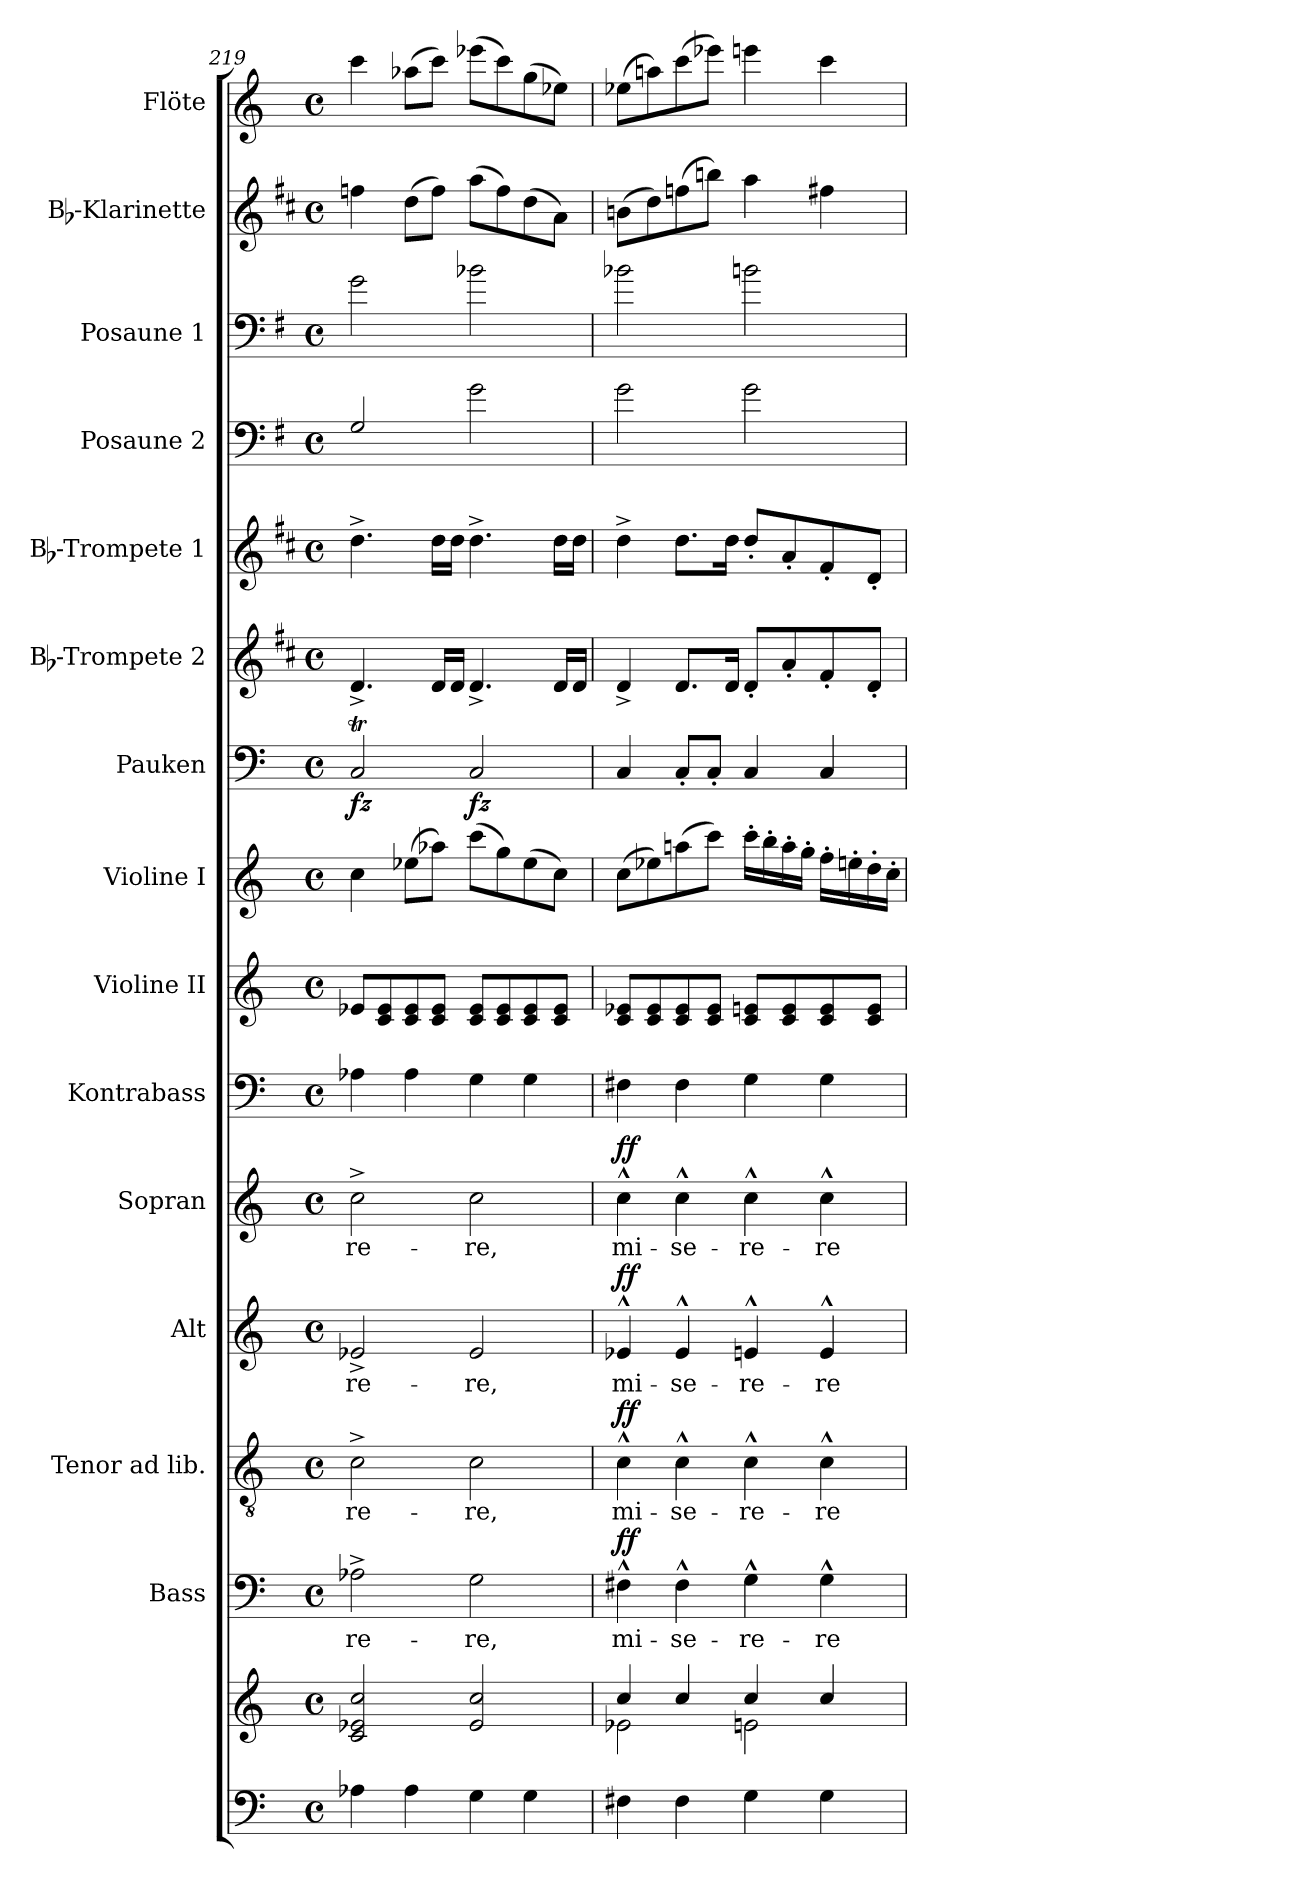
**kern	**kern	**kern	**text	**dynam	**kern	**text	**dynam	**kern	**text	**dynam	**kern	**text	**dynam	**kern	**kern	**kern	**kern	**dynam	**kern	**kern	**kern	**kern	**kern	**kern
*part15	*part15	*part14	*part14	*part14	*part13	*part13	*part13	*part12	*part12	*part12	*part11	*part11	*part11	*part10	*part9	*part8	*part7	*part7	*part6	*part5	*part4	*part3	*part2	*part1
*staff16	*staff15	*staff14	*staff14	*staff14	*staff13	*staff13	*staff13	*staff12	*staff12	*staff12	*staff11	*staff11	*staff11	*staff10	*staff9	*staff8	*staff7	*staff7	*staff6	*staff5	*staff4	*staff3	*staff2	*staff1
*	*	*I"Bass	*	*	*I"Tenor ad lib.	*	*	*I"Alt	*	*	*I"Sopran	*	*	*I"Kontrabass	*I"Violine II	*I"Violine I	*I"Pauken	*	*I"Bb-Trompete 2	*I"Bb-Trompete 1	*I"Posaune 2	*I"Posaune 1	*I"Bb-Klarinette	*I"Flöte
*	*	*I'B.	*	*	*I'T.	*	*	*I'A.	*	*	*I'S.	*	*	*I'Kb.	*I'Vl. II	*I'Vl. I	*I'Pk.	*	*I'Bb Trp. 2	*I'Bb Trp. 1	*I'Pos. 2	*I'Pos. 1	*I'Bb Kl.	*I'Fl.
*clefF4	*clefG2	*clefF4	*	*	*clefGv2	*	*	*clefG2	*	*	*clefG2	*	*	*clefF4	*clefG2	*clefG2	*clefF4	*	*clefG2	*clefG2	*clefF4	*clefF4	*clefG2	*clefG2
*	*	*	*	*	*	*	*	*	*	*	*	*	*	*ITrd7c12	*	*	*	*	*ITrd1c2	*ITrd1c2	*ITrd4c7	*ITrd4c7	*ITrd1c2	*
*k[]	*k[]	*k[]	*	*	*k[]	*	*	*k[]	*	*	*k[]	*	*	*k[]	*k[]	*k[]	*k[]	*	*k[]	*k[]	*k[]	*k[]	*k[]	*k[]
*C:	*C:	*C:	*	*	*C:	*	*	*C:	*	*	*C:	*	*	*C:	*C:	*C:	*C:	*	*C:	*C:	*C:	*C:	*C:	*C:
*M4/4	*M4/4	*M4/4	*	*	*M4/4	*	*	*M4/4	*	*	*M4/4	*	*	*M4/4	*M4/4	*M4/4	*M4/4	*	*M4/4	*M4/4	*M4/4	*M4/4	*M4/4	*M4/4
*met(c)	*met(c)	*met(c)	*	*	*met(c)	*	*	*met(c)	*	*	*met(c)	*	*	*met(c)	*met(c)	*met(c)	*met(c)	*	*met(c)	*met(c)	*met(c)	*met(c)	*met(c)	*met(c)
=219	=219	=219	=219	=219	=219	=219	=219	=219	=219	=219	=219	=219	=219	=219	=219	=219	=219	=219	=219	=219	=219	=219	=219	=219
!	!	!	!LO:LY:b	!	!	!LO:LY:b	!	!	!LO:LY:b	!	!	!LO:LY:b	!	!	!	!	!	!LO:DY:b	!	!	!	!	!	!
4A-X\	2c/ 2e-X/ 2cc/	2A-X^>\	-re-	.	2c^>\	-re-	.	2e-X^>/	-re-	.	2cc^>\	-re-	.	4AA-X\	8e-X/L	4cc\	2CT/	fz	4.c^</	4.cc^>\	2C/	2c\	4ee-X\	4ccc\
.	.	.	.	.	.	.	.	.	.	.	.	.	.	.	8c/ 8e-/	.	.	.	.	.	.	.	.	.
4A-\	.	.	.	.	.	.	.	.	.	.	.	.	.	4AA-\	8c/ 8e-/	(>8ee-X\L	.	.	.	.	.	.	(>8cc\L	(>8aa-X\L
.	.	.	.	.	.	.	.	.	.	.	.	.	.	.	8c/ 8e-/J	8aa-X\J)	.	.	16c/LL	16cc\LL	.	.	8ee-\J)	8ccc\J)
.	.	.	.	.	.	.	.	.	.	.	.	.	.	.	.	.	.	.	16c/JJ	16cc\JJ	.	.	.	.
!	!	!	!LO:LY:b	!	!	!LO:LY:b	!	!	!LO:LY:b	!	!	!LO:LY:b	!	!	!	!	!	!LO:DY:b	!	!	!	!	!	!
4G\	2e-/ 2cc/	2G\	-re,	.	2c\	-re,	.	2e-/	-re,	.	2cc\	-re,	.	4GG\	8c/ 8e-/L	(>8ccc\L	2CTTTT/	fz	4.c^</	4.cc^>\	2c\	2e-X\	(>8gg\L	(>8eee-X\L
.	.	.	.	.	.	.	.	.	.	.	.	.	.	.	8c/ 8e-/	8gg\)	.	.	.	.	.	.	8ee-\)	8ccc\)
4G\	.	.	.	.	.	.	.	.	.	.	.	.	.	4GG\	8c/ 8e-/	(>8ee-\	.	.	.	.	.	.	(>8cc\	(>8gg\
.	.	.	.	.	.	.	.	.	.	.	.	.	.	.	8c/ 8e-/J	8cc\J)	.	.	16c/LL	16cc\LL	.	.	8g\J)	8ee-X\J)
.	.	.	.	.	.	.	.	.	.	.	.	.	.	.	.	.	.	.	16c/JJ	16cc\JJ	.	.	.	.
=220	=220	=220	=220	=220	=220	=220	=220	=220	=220	=220	=220	=220	=220	=220	=220	=220	=220	=220	=220	=220	=220	=220	=220	=220
*	*^	*	*	*	*	*	*	*	*	*	*	*	*	*	*	*	*	*	*	*	*	*	*	*
!	!	!	!	!LO:LY:b	!LO:DY:a	!	!LO:LY:b	!LO:DY:a	!	!LO:LY:b	!LO:DY:a	!	!LO:LY:b	!LO:DY:a	!	!	!	!	!	!	!	!	!	!	!
4F#X\	4cc/	2e-X\	4F#X^^>\	mi-	ff	4c^^>\	mi-	ff	4e-X^^>/	mi-	ff	4cc^^>\	mi-	ff	4FF#X\	8c/ 8e-X/L	(>8cc\L	4C/	.	4c^</	4cc^>\	2c\	2e-X\	(>8an\L	(>8ee-X\L
.	.	.	.	.	.	.	.	.	.	.	.	.	.	.	.	8c/ 8e-/	8ee-X\)	.	.	.	.	.	.	8cc\)	8aan\)
!	!	!	!	!LO:LY:b	!	!	!LO:LY:b	!	!	!LO:LY:b	!	!	!LO:LY:b	!	!	!	!	!	!	!	!	!	!	!	!
4F#\	4cc/	.	4F#^^>\	-se-	.	4c^^>\	-se-	.	4e-^^>/	-se-	.	4cc^^>\	-se-	.	4FF#\	8c/ 8e-/	(>8aan\	8C'</L	.	8.c/L	8.cc\L	.	.	(>8ee-X\	(>8ccc\
.	.	.	.	.	.	.	.	.	.	.	.	.	.	.	.	8c/ 8e-/J	8ccc\J)	8C'</J	.	.	.	.	.	8aan\J)	8eee-X\J)
.	.	.	.	.	.	.	.	.	.	.	.	.	.	.	.	.	.	.	.	16c/Jk	16cc\Jk	.	.	.	.
!	!	!	!	!LO:LY:b	!	!	!LO:LY:b	!	!	!LO:LY:b	!	!	!LO:LY:b	!	!	!	!	!	!	!	!	!	!	!	!
4G\	4cc/	2en\	4G^^>\	-re-	.	4c^^>\	-re-	.	4en^^>/	-re-	.	4cc^^>\	-re-	.	4GG\	8c/ 8en/L	16ccc'>\LL	4C/	.	8c'</L	8cc'</L	2c\	2en\	4gg\	4eeen\
.	.	.	.	.	.	.	.	.	.	.	.	.	.	.	.	.	16bb'>\	.	.	.	.	.	.	.	.
.	.	.	.	.	.	.	.	.	.	.	.	.	.	.	.	8c/ 8e/	16aa'>\	.	.	8g'</	8g'</	.	.	.	.
.	.	.	.	.	.	.	.	.	.	.	.	.	.	.	.	.	16gg'>\JJ	.	.	.	.	.	.	.	.
!	!	!	!	!LO:LY:b	!	!	!LO:LY:b	!	!	!LO:LY:b	!	!	!LO:LY:b	!	!	!	!	!	!	!	!	!	!	!	!
4G\	4cc/	.	4G^^>\	-re	.	4c^^>\	-re	.	4e^^>/	-re	.	4cc^^>\	-re	.	4GG\	8c/ 8e/	16ff'>\LL	4C/	.	8e'</	8e'</	.	.	4een\	4ccc\
.	.	.	.	.	.	.	.	.	.	.	.	.	.	.	.	.	16een'>\	.	.	.	.	.	.	.	.
.	.	.	.	.	.	.	.	.	.	.	.	.	.	.	.	8c/ 8e/J	16dd'>\	.	.	8c'</J	8c'</J	.	.	.	.
.	.	.	.	.	.	.	.	.	.	.	.	.	.	.	.	.	16cc'>\JJ	.	.	.	.	.	.	.	.
*	*v	*v	*	*	*	*	*	*	*	*	*	*	*	*	*	*	*	*	*	*	*	*	*	*	*
=	=	=	=	=	=	=	=	=	=	=	=	=	=	=	=	=	=	=	=	=	=	=	=	=
*-	*-	*-	*-	*-	*-	*-	*-	*-	*-	*-	*-	*-	*-	*-	*-	*-	*-	*-	*-	*-	*-	*-	*-	*-
